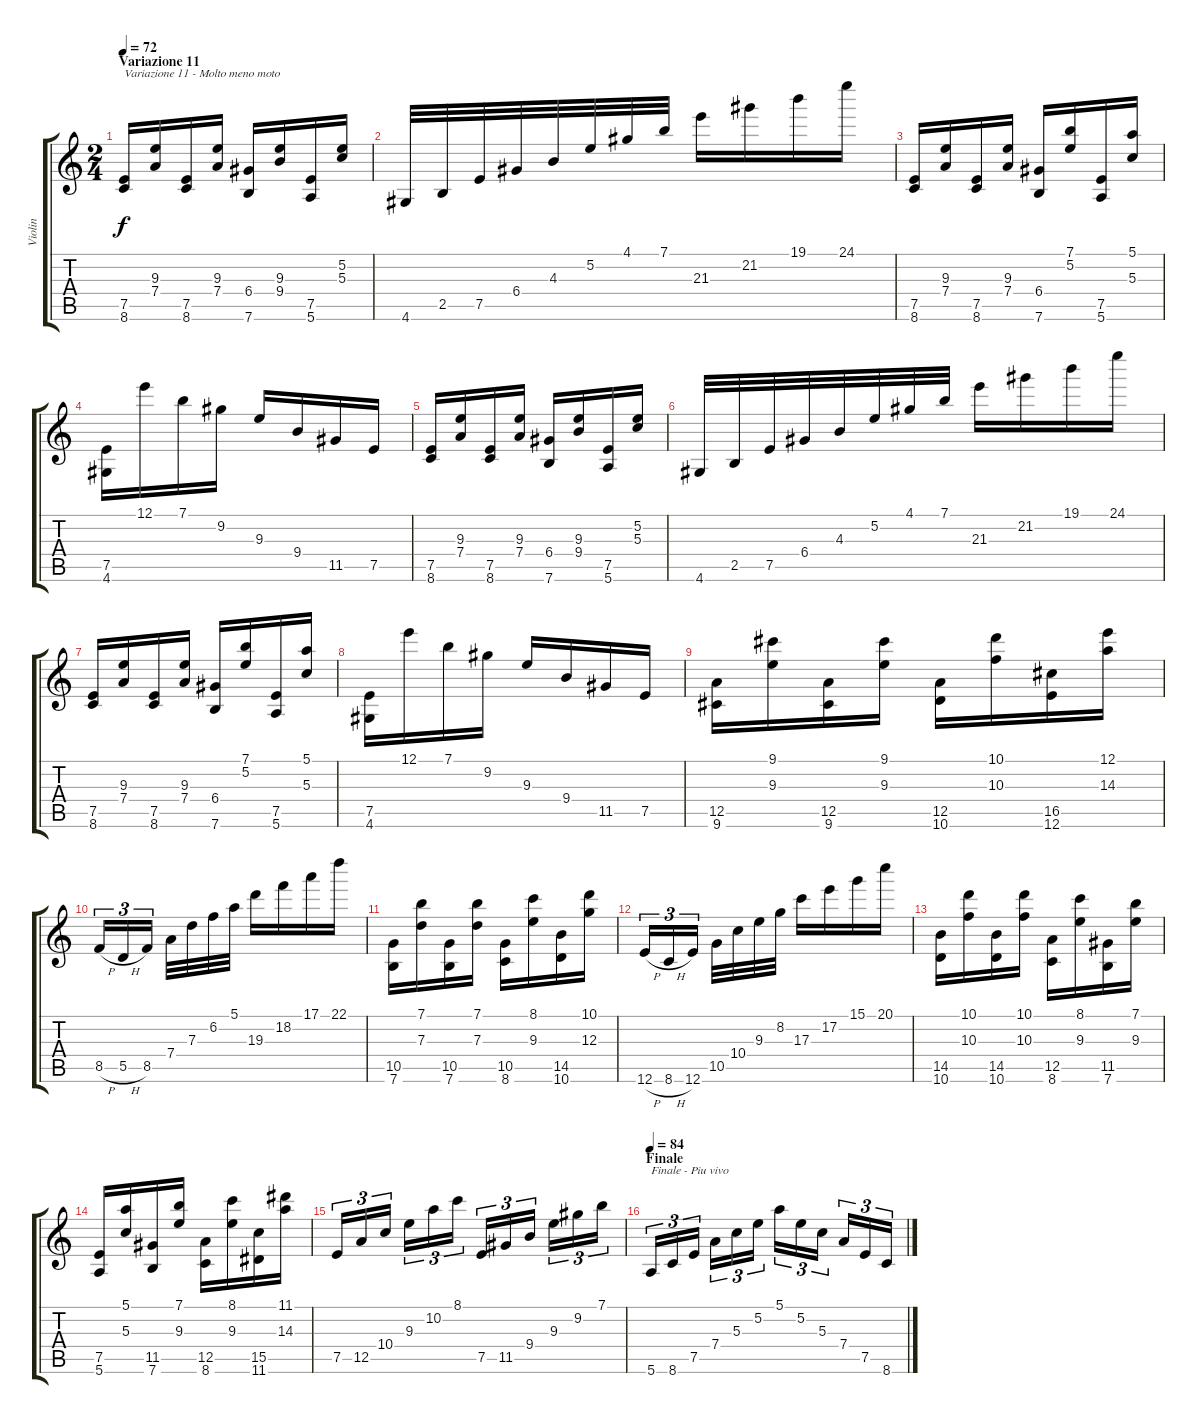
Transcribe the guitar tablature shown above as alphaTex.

\track ("Violin" "Violin") {instrument acousticguitarnylon}
\staff {score tabs}
\tuning (E4 B3 G3 D3 A2 E2) {hide}
\ts (2 4)
\section ("" "Variazione 11")
\tempo 72
\clef g2
\ks c
(7.5 8.6).16{txt "Variazione 11 - Molto meno moto" dy f} (9.3 7.4).16 (7.5 8.6).16 (9.3 7.4).16 (6.4 7.6).16 (9.3 9.4).16 (7.5 5.6).16 (5.2 5.3).16 |
4.6.32 2.5.32 7.5.32 6.4.32 4.3.32 5.2.32 4.1.32 7.1.32 21.3.16 21.2.16 19.1.16 24.1.16 |
(7.5 8.6).16 (9.3 7.4).16 (7.5 8.6).16 (9.3 7.4).16 (6.4 7.6).16 (7.1 5.2).16 (7.5 5.6).16 (5.1 5.3).16 |
(7.5 4.6).16 12.1.16 7.1.16 9.2.16 9.3.16 9.4.16 11.5.16 7.5.16 |
(7.5 8.6).16 (9.3 7.4).16 (7.5 8.6).16 (9.3 7.4).16 (6.4 7.6).16 (9.3 9.4).16 (7.5 5.6).16 (5.2 5.3).16 |
4.6.32 2.5.32 7.5.32 6.4.32 4.3.32 5.2.32 4.1.32 7.1.32 21.3.16 21.2.16 19.1.16 24.1.16 |
(7.5 8.6).16 (9.3 7.4).16 (7.5 8.6).16 (9.3 7.4).16 (6.4 7.6).16 (7.1 5.2).16 (7.5 5.6).16 (5.1 5.3).16 |
(7.5 4.6).16 12.1.16 7.1.16 9.2.16 9.3.16 9.4.16 11.5.16 7.5.16 |
(12.5 9.6).16 (9.1 9.3).16 (12.5 9.6).16 (9.1 9.3).16 (12.5 10.6).16 (10.1 10.3).16 (16.5 12.6).16 (12.1 14.3).16 |
8.5{h}.16{tu (3 2)} 5.5{h}.16{tu (3 2)} 8.5.16{tu (3 2)} 7.4.32 7.3.32 6.2.32 5.1.32 19.3.16 18.2.16 17.1.16 22.1.16 |
(10.5 7.6).16 (7.1 7.3).16 (10.5 7.6).16 (7.1 7.3).16 (10.5 8.6).16 (8.1 9.3).16 (14.5 10.6).16 (10.1 12.3).16 |
12.6{h}.16{tu (3 2)} 8.6{h}.16{tu (3 2)} 12.6.16{tu (3 2)} 10.5.32 10.4.32 9.3.32 8.2.32 17.3.16 17.2.16 15.1.16 20.1.16 |
(14.5 10.6).16 (10.1 10.3).16 (14.5 10.6).16 (10.1 10.3).16 (12.5 8.6).16 (8.1 9.3).16 (11.5 7.6).16 (7.1 9.3).16 |
(7.5 5.6).16 (5.1 5.3).16 (11.5 7.6).16 (7.1 9.3).16 (12.5 8.6).16 (8.1 9.3).16 (15.5 11.6).16 (11.1 14.3).16 |
7.5.16{tu (3 2)} 12.5.16{tu (3 2)} 10.4.16{tu (3 2)} 9.3.16{tu (3 2)} 10.2.16{tu (3 2)} 8.1.16{tu (3 2)} 7.5.16{tu (3 2)} 11.5.16{tu (3 2)} 9.4.16{tu (3 2)} 9.3.16{tu (3 2)} 9.2.16{tu (3 2)} 7.1.16{tu (3 2)} |
\section ("" "Finale")
\tempo 84
5.6.16{tu (3 2) txt "Finale - Piu vivo"} 8.6.16{tu (3 2)} 7.5.16{tu (3 2)} 7.4.16{tu (3 2)} 5.3.16{tu (3 2)} 5.2.16{tu (3 2)} 5.1.16{tu (3 2)} 5.2.16{tu (3 2)} 5.3.16{tu (3 2)} 7.4.16{tu (3 2)} 7.5.16{tu (3 2)} 8.6.16{tu (3 2)}
